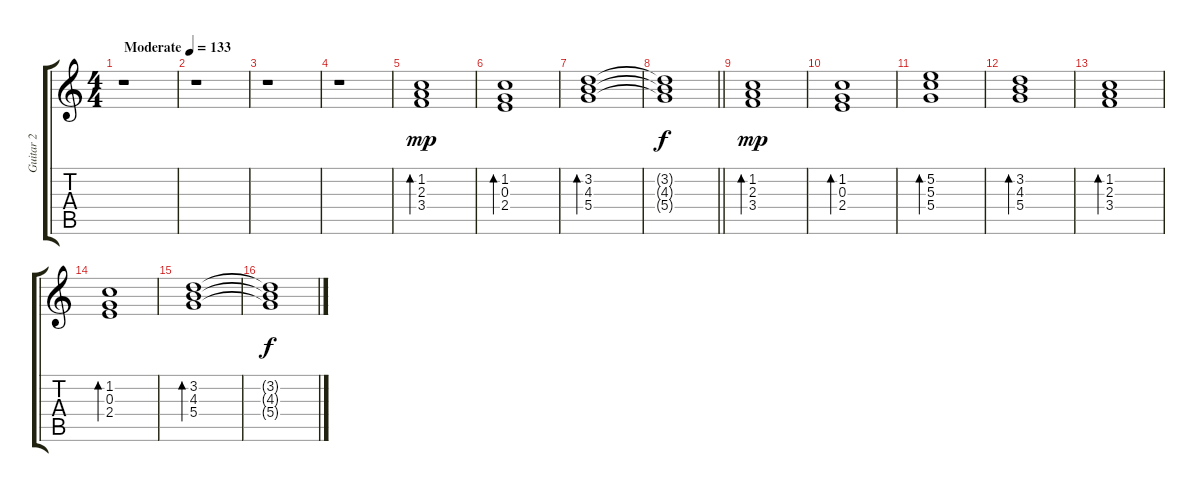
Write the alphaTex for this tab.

\track ("Guitar 2" "Guitar 2") {instrument electricguitarclean}
\staff {score tabs}
\tuning (E4 B3 G3 D3 A2 E2) {hide}
\ts (4 4)
\tempo (133 "Moderate")
\clef g2
\ks c
r.1{dy mp instrument electricguitarclean} |
r.1 |
r.1 |
r.1 |
(1.2 2.3 3.4).1{bd 240} |
(1.2 0.3 2.4).1{bd 240} |
(3.2 4.3 5.4).1{bd 240} |
\barLineRight lightlight
(3.2{t} 4.3{t} 5.4{t}).1{dy f} |
(1.2 2.3 3.4).1{bd 240 dy mp} |
(1.2 0.3 2.4).1{bd 240} |
(5.2 5.3 5.4).1{bd 240} |
(3.2 4.3 5.4).1{bd 240} |
(1.2 2.3 3.4).1{bd 240} |
(1.2 0.3 2.4).1{bd 240} |
(3.2 4.3 5.4).1{bd 240} |
(3.2{t} 4.3{t} 5.4{t}).1{dy f}
